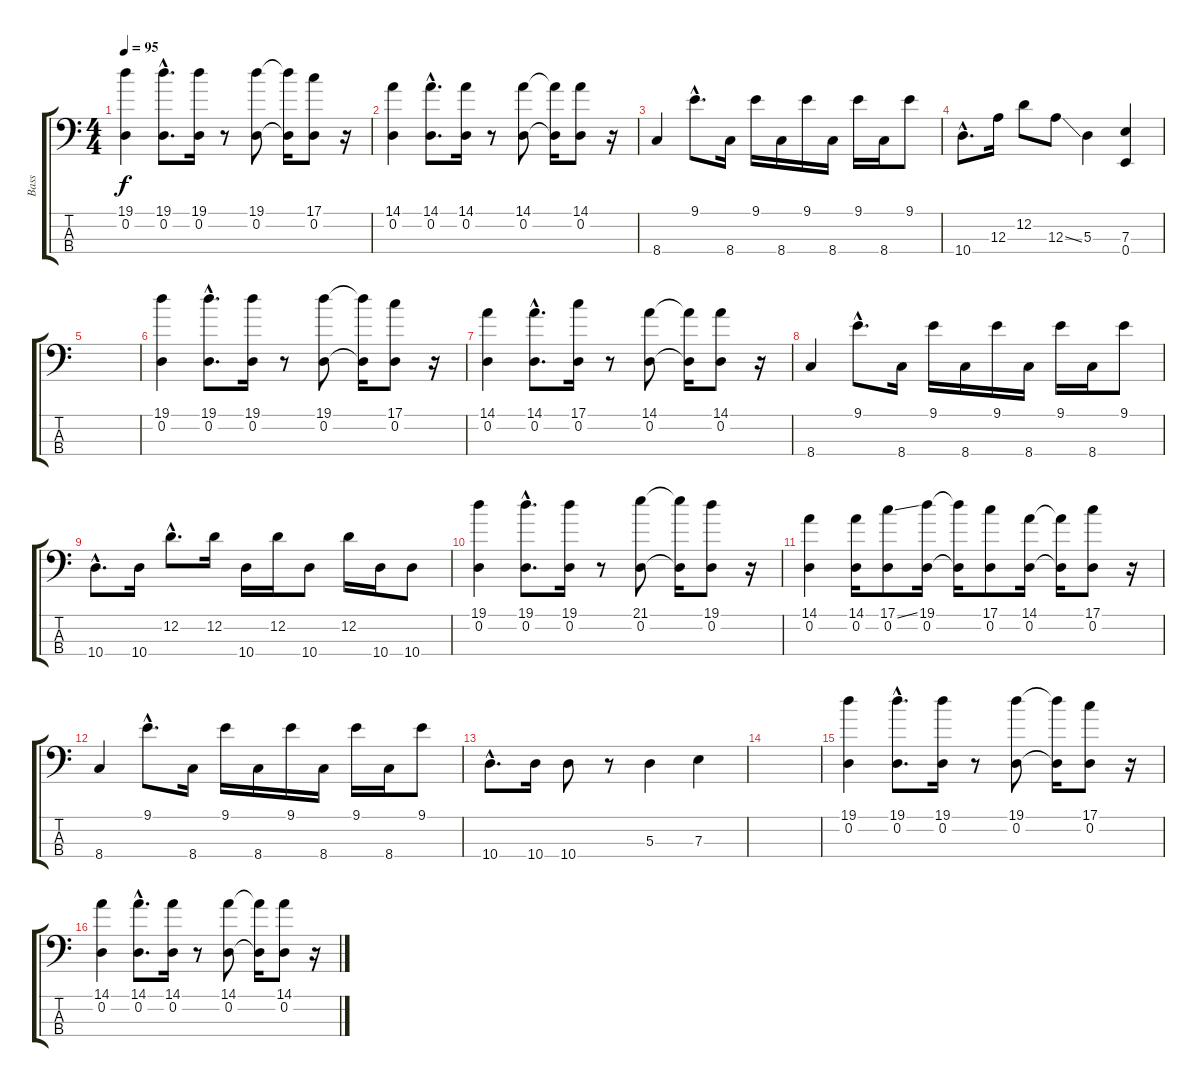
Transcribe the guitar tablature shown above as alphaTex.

\track ("Bass" "Bass") {instrument electricbasspick}
\staff {score tabs}
\tuning (G2 D2 A1 E1) {hide}
\ts (4 4)
\tempo 95
\clef f4
\ks c
(19.1 0.2).4{dy f instrument electricbasspick} (19.1{hac} 0.2{hac}).8{d} (19.1 0.2).16 r.8 (19.1 0.2).8 (19.1{t} 0.2{t}).16 (17.1 0.2).8 r.16 |
(14.1 0.2).4 (14.1{hac} 0.2{hac}).8{d} (14.1 0.2).16 r.8 (14.1 0.2).8 (14.1{t} 0.2{t}).16 (14.1 0.2).8 r.16 |
8.4.4 9.1{hac}.8{d} 8.4.16 9.1.16 8.4.16 9.1.16 8.4.16 9.1.16 8.4.16 9.1.8 |
10.4{hac}.8{d} 12.3.16 12.2.8 12.3{ss}.8 5.3.4 (7.3 0.4).4 |
|
(19.1 0.2).4 (19.1{hac} 0.2{hac}).8{d} (19.1 0.2).16 r.8 (19.1 0.2).8 (19.1{t} 0.2{t}).16 (17.1 0.2).8 r.16 |
(14.1 0.2).4 (14.1{hac} 0.2{hac}).8{d} (17.1 0.2).16 r.8 (14.1 0.2).8 (14.1{t} 0.2{t}).16 (14.1 0.2).8 r.16 |
8.4.4 9.1{hac}.8{d} 8.4.16 9.1.16 8.4.16 9.1.16 8.4.16 9.1.16 8.4.16 9.1.8 |
10.4{hac}.8{d} 10.4.16 12.2{hac}.8{d} 12.2.16 10.4.16 12.2.16 10.4.8 12.2.16 10.4.16 10.4.8 |
(19.1 0.2).4 (19.1{hac} 0.2{hac}).8{d} (19.1 0.2).16 r.8 (21.1 0.2).8 (21.1{t} 0.2{t}).16 (19.1 0.2).8 r.16 |
(14.1 0.2).4 (14.1 0.2).16 (17.1{ss} 0.2).8 (19.1 0.2).16 (19.1{t} 0.2{t}).16 (17.1 0.2).8 (14.1 0.2).16 (14.1{t} 0.2{t}).16 (17.1 0.2).8 r.16 |
8.4.4 9.1{hac}.8{d} 8.4.16 9.1.16 8.4.16 9.1.16 8.4.16 9.1.16 8.4.16 9.1.8 |
10.4{hac}.8{d} 10.4.16 10.4.8 r.8 5.3.4 7.3.4 |
|
(19.1 0.2).4 (19.1{hac} 0.2{hac}).8{d} (19.1 0.2).16 r.8 (19.1 0.2).8 (19.1{t} 0.2{t}).16 (17.1 0.2).8 r.16 |
(14.1 0.2).4 (14.1{hac} 0.2{hac}).8{d} (14.1 0.2).16 r.8 (14.1 0.2).8 (14.1{t} 0.2{t}).16 (14.1 0.2).8 r.16
